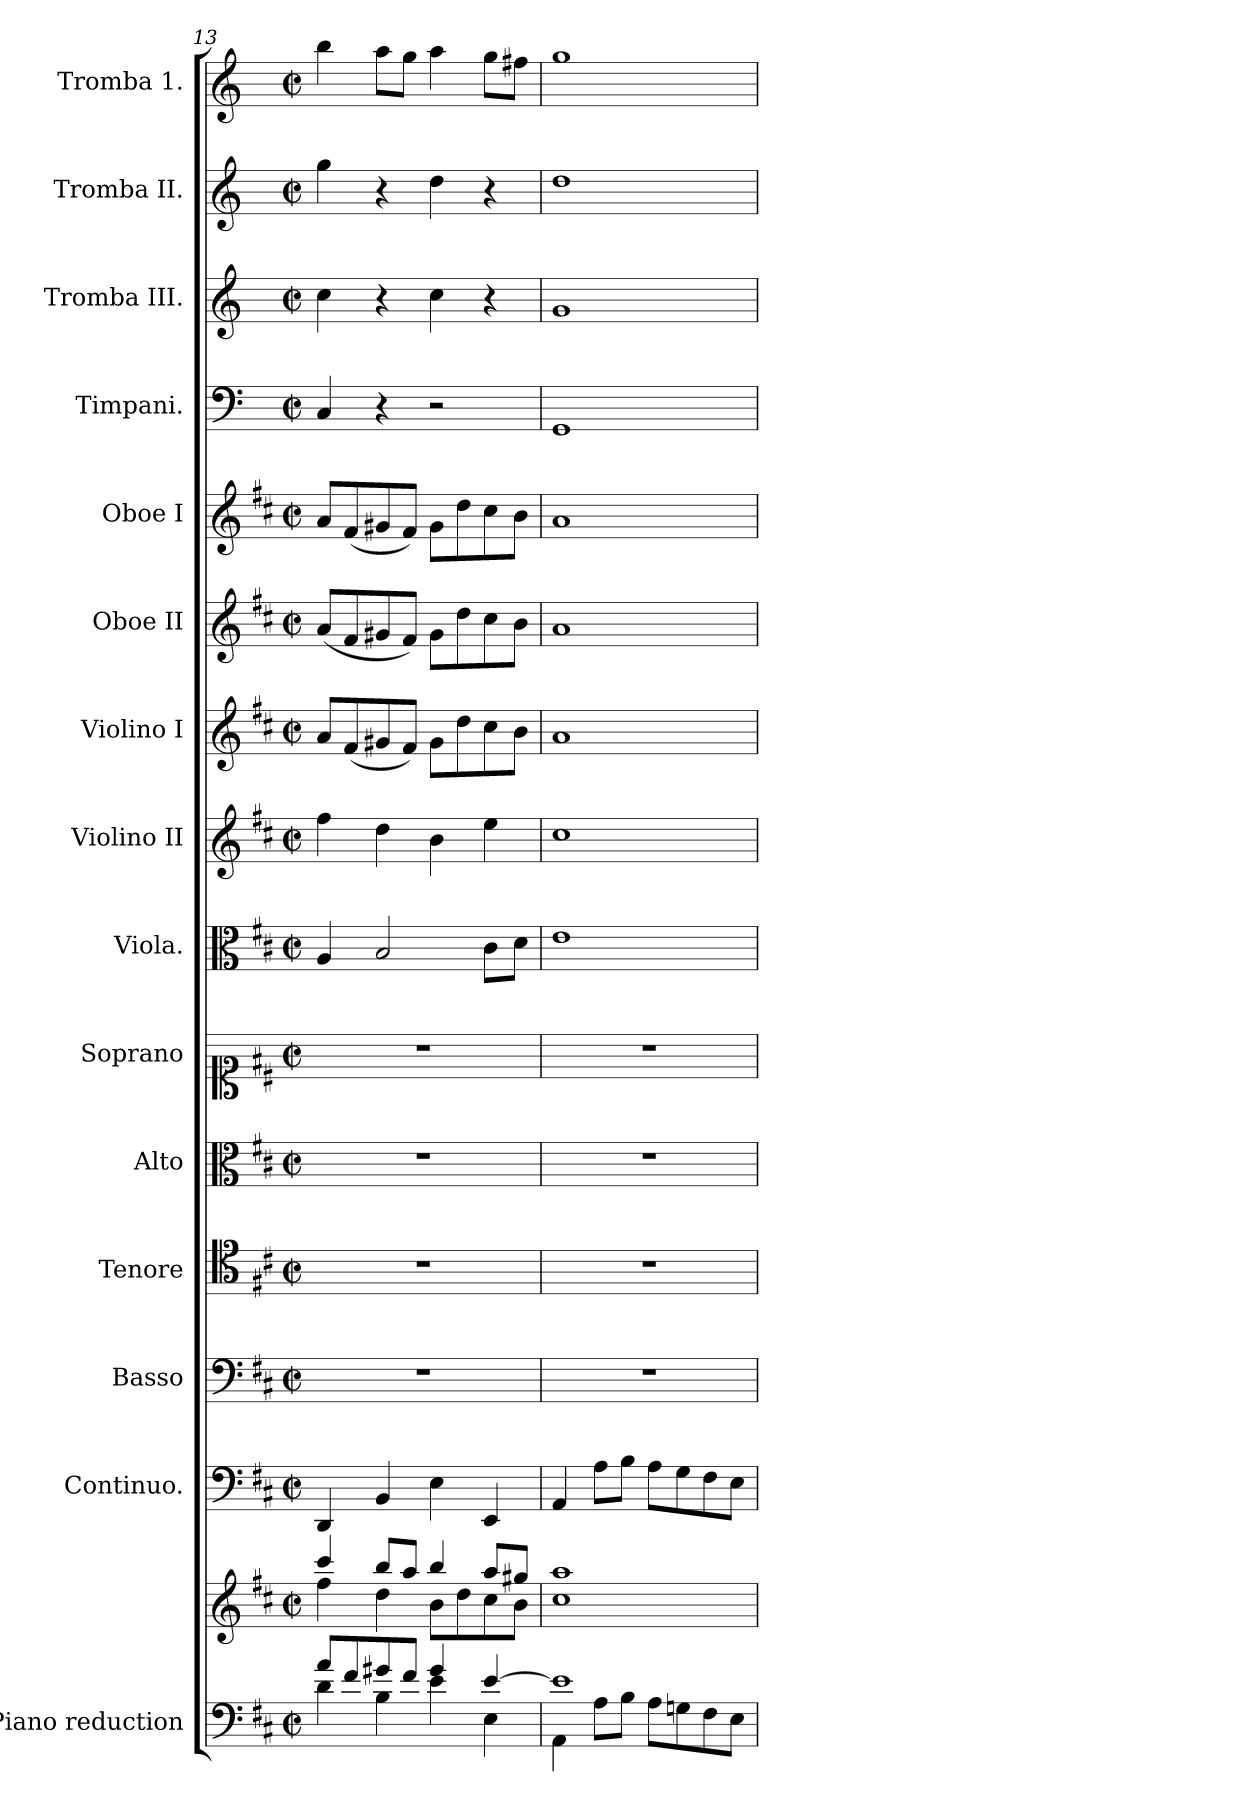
**kern	**kern	**kern	**kern	**kern	**kern	**kern	**kern	**kern	**kern	**kern	**kern	**kern	**kern	**kern	**kern
*part15	*part15	*part14	*part13	*part12	*part11	*part10	*part9	*part8	*part7	*part6	*part5	*part4	*part3	*part2	*part1
*staff16	*staff15	*staff14	*staff13	*staff12	*staff11	*staff10	*staff9	*staff8	*staff7	*staff6	*staff5	*staff4	*staff3	*staff2	*staff1
*I"Piano reduction	*	*I"Continuo.	*I"Basso	*I"Tenore	*I"Alto	*I"Soprano	*I"Viola.	*I"Violino II	*I"Violino I	*I"Oboe II	*I"Oboe I	*I"Timpani.	*I"Tromba III.	*I"Tromba II.	*I"Tromba 1.
*I'Pno	*	*	*	*	*	*	*I'Vla	*	*I'Vln	*I'Ob	*I'Ob	*I'Timp	*	*	*
!!LO:PB:g=z
*clefF4	*clefG2	*clefF4	*clefF4	*clefC4	*clefC3	*clefC1	*clefC3	*clefG2	*clefG2	*clefG2	*clefG2	*clefF4	*clefG2	*clefG2	*clefG2
*	*	*	*	*	*	*	*	*	*	*	*	*ITrd-1c-2	*ITrd-1c-2	*ITrd-1c-2	*ITrd-1c-2
*k[f#c#]	*k[f#c#]	*k[f#c#]	*k[f#c#]	*k[f#c#]	*k[f#c#]	*k[f#c#]	*k[f#c#]	*k[f#c#]	*k[f#c#]	*k[f#c#]	*k[f#c#]	*k[f#c#]	*k[f#c#]	*k[f#c#]	*k[f#c#]
*M2/2	*M2/2	*M2/2	*M2/2	*M2/2	*M2/2	*M2/2	*M2/2	*M2/2	*M2/2	*M2/2	*M2/2	*M2/2	*M2/2	*M2/2	*M2/2
*met(c|)	*met(c|)	*met(c|)	*met(c|)	*met(c|)	*met(c|)	*met(c|)	*met(c|)	*met(c|)	*met(c|)	*met(c|)	*met(c|)	*met(c|)	*met(c|)	*met(c|)	*met(c|)
=13	=13	=13	=13	=13	=13	=13	=13	=13	=13	=13	=13	=13	=13	=13	=13
*^	*^	*	*	*	*	*	*	*	*	*	*	*	*	*	*
8a/L	4d\	4ccc#/	4ff#\	4DD/	1r	1r	1r	1r	4A/	4ff#\	8a/L	(<8a/L	8a/L	4D/	4dd\	4aa\	4ccc#\
8f#/	.	.	.	.	.	.	.	.	.	.	(<8f#/	8f#/	(<8f#/	.	.	.	.
8g#X/	4B\	8bb/L	4dd\	4BB/	.	.	.	.	2B/	4dd\	8g#X/	8g#X/	8g#X/	4r	4r	4r	8bb\L
8f#/J	.	8aa/J	.	.	.	.	.	.	.	.	8f#/J)	8f#/J)	8f#/J)	.	.	.	8aa\J
4g#/	4e\	4bb/	8b\L	4E\	.	.	.	.	.	4b\	8g#\L	8g#\L	8g#\L	2r	4dd\	4ee\	4bb\
.	.	.	8dd\	.	.	.	.	.	.	.	8dd\	8dd\	8dd\	.	.	.	.
[4e/	4E\	8aa/L	8cc#\	4EE/	.	.	.	.	8c#\L	4ee\	8cc#\	8cc#\	8cc#\	.	4r	4r	8aa\L
.	.	8gg#X/J	8b\J	.	.	.	.	.	8d\J	.	8b\J	8b\J	8b\J	.	.	.	8gg#X\J
*	*	*v	*v	*	*	*	*	*	*	*	*	*	*	*	*	*	*
=14	=14	=14	=14	=14	=14	=14	=14	=14	=14	=14	=14	=14	=14	=14	=14	=14
1e]	4AA\	1cc# 1aa	4AA/	1r	1r	1r	1r	1e	1cc#	1a	1a	1a	1AA	1a	1ee	1aa
.	8A\L	.	8A\L	.	.	.	.	.	.	.	.	.	.	.	.	.
.	8B\J	.	8B\J	.	.	.	.	.	.	.	.	.	.	.	.	.
.	8A\L	.	8A\L	.	.	.	.	.	.	.	.	.	.	.	.	.
.	8Gn\	.	8G\	.	.	.	.	.	.	.	.	.	.	.	.	.
.	8F#\	.	8F#\	.	.	.	.	.	.	.	.	.	.	.	.	.
.	8E\J	.	8E\J	.	.	.	.	.	.	.	.	.	.	.	.	.
*v	*v	*	*	*	*	*	*	*	*	*	*	*	*	*	*	*
=	=	=	=	=	=	=	=	=	=	=	=	=	=	=	=
*-	*-	*-	*-	*-	*-	*-	*-	*-	*-	*-	*-	*-	*-	*-	*-
